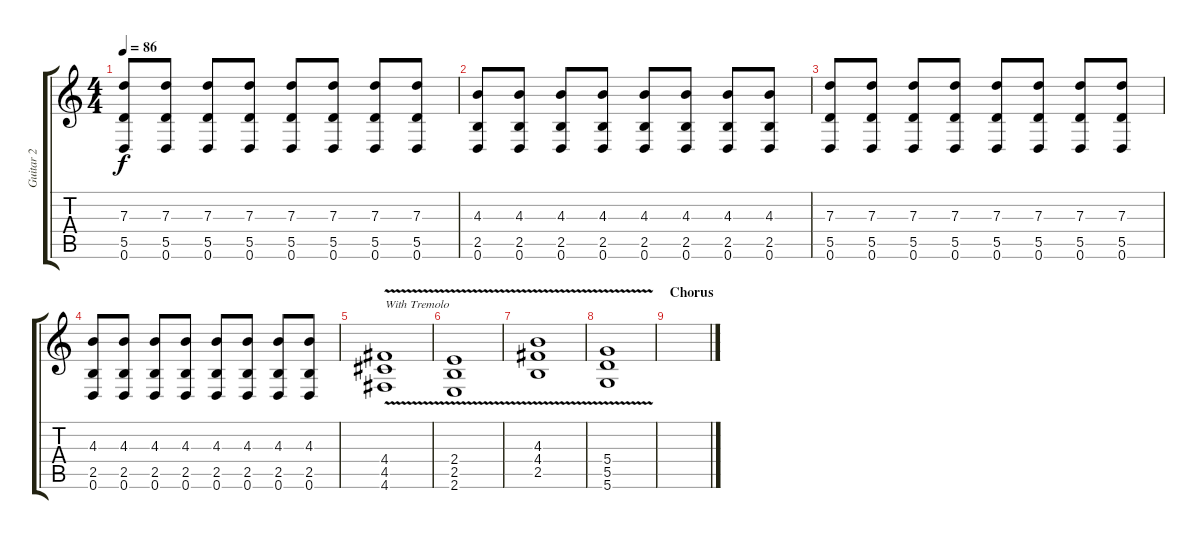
\track ("Guitar 2" "Guitar 2") {instrument electricguitarjazz}
\staff {score tabs}
\tuning (E4 B3 G3 D3 A2 D2) {hide}
\ts (4 4)
\tempo 86
\clef g2
\ks c
(7.3 5.5 0.6).8{dy f instrument electricguitarjazz} (7.3 5.5 0.6).8 (7.3 5.5 0.6).8 (7.3 5.5 0.6).8 (7.3 5.5 0.6).8 (7.3 5.5 0.6).8 (7.3 5.5 0.6).8 (7.3 5.5 0.6).8 |
(4.3 2.5 0.6).8 (4.3 2.5 0.6).8 (4.3 2.5 0.6).8 (4.3 2.5 0.6).8 (4.3 2.5 0.6).8 (4.3 2.5 0.6).8 (4.3 2.5 0.6).8 (4.3 2.5 0.6).8 |
(7.3 5.5 0.6).8 (7.3 5.5 0.6).8 (7.3 5.5 0.6).8 (7.3 5.5 0.6).8 (7.3 5.5 0.6).8 (7.3 5.5 0.6).8 (7.3 5.5 0.6).8 (7.3 5.5 0.6).8 |
(4.3 2.5 0.6).8 (4.3 2.5 0.6).8 (4.3 2.5 0.6).8 (4.3 2.5 0.6).8 (4.3 2.5 0.6).8 (4.3 2.5 0.6).8 (4.3 2.5 0.6).8 (4.3 2.5 0.6).8 |
(4.4{v} 4.5 4.6).1{txt "With Tremolo" instrument overdrivenguitar} |
(2.4{v} 2.5 2.6).1{instrument overdrivenguitar} |
(4.3 4.4{v} 2.5).1{instrument overdrivenguitar} |
(5.4{v} 5.5 5.6).1{instrument overdrivenguitar} |
\section ("" "Chorus")
